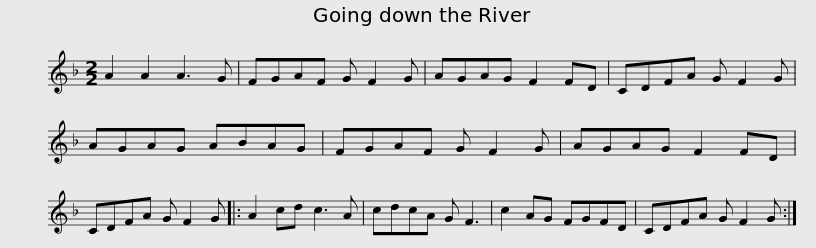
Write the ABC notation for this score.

X:1
L:1/8
M:2/2
I:linebreak $
K:F
V:1 treble
V:1
 A2 A2 A3 G | FGAF G F2 G | AGAG F2 FD | CDFA G F2 G | AGAG ABAG | %5
 FGAF G F2 G |$ AGAG F2 FD | CDFA G F2 G |: A2 cd c3 A | cdcA G F3 | %10
 c2 AG FGFD | CDFA G F2 G :| %12
